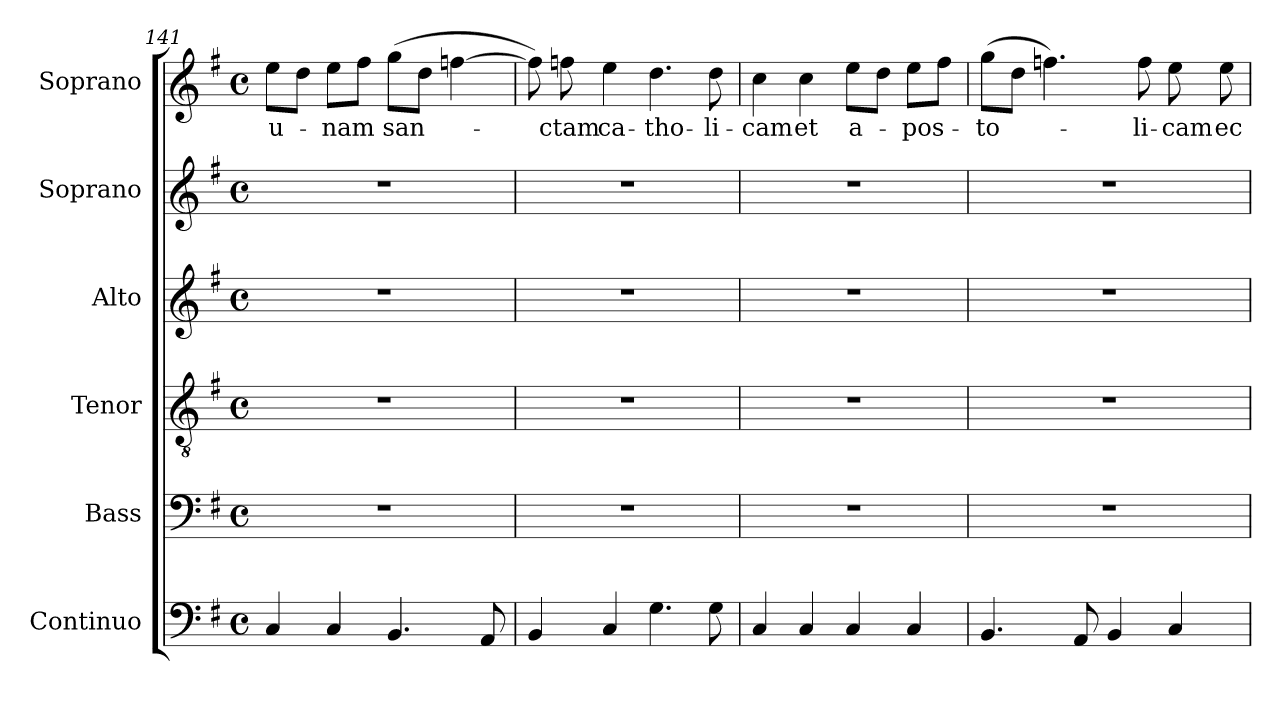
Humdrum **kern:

**kern	**kern	**kern	**kern	**kern	**kern	**text
*part6	*part5	*part4	*part3	*part2	*part1	*part1
*staff6	*staff5	*staff4	*staff3	*staff2	*staff1	*staff1
*I"Continuo	*I"Bass	*I"Tenor	*I"Alto	*I"Soprano	*I"Soprano	*
*I'Cont.	*I'B.	*I'T.	*I'A.	*I'S.	*I'S.	*
!!LO:PB:g=z
*clefF4	*clefF4	*clefGv2	*clefG2	*clefG2	*clefG2	*
*	*	*ITrd7c12	*	*	*	*
*k[f#]	*k[f#]	*k[f#]	*k[f#]	*k[f#]	*k[f#]	*
*G:	*G:	*G:	*G:	*G:	*G:	*
*M4/4	*M4/4	*M4/4	*M4/4	*M4/4	*M4/4	*
*met(c)	*met(c)	*met(c)	*met(c)	*met(c)	*met(c)	*
=141	=141	=141	=141	=141	=141	=141
!	!	!	!	!	!	!LO:LY:b:color=#000000
4Ci/	1r	1r	1r	1r	8eei\L	u-
.	.	.	.	.	8ddi\J	.
!	!	!	!	!	!	!LO:LY:b:color=#000000
4Ci/	.	.	.	.	8eei\L	-nam
.	.	.	.	.	8ff#i\J	.
!	!	!	!	!	!	!LO:LY:b:color=#000000
4.BBi/	.	.	.	.	(8ggi\L	san-
.	.	.	.	.	8ddi\J	.
.	.	.	.	.	[4ffni\	.
8AAi/	.	.	.	.	.	.
=142	=142	=142	=142	=142	=142	=142
4BBi/	1r	1r	1r	1r	8ffi\])	.
!	!	!	!	!	!	!LO:LY:b:color=#000000
.	.	.	.	.	8ffni\	-ctam
!	!	!	!	!	!	!LO:LY:b:color=#000000
4Ci/	.	.	.	.	4eei\	ca-
!	!	!	!	!	!	!LO:LY:b:color=#000000
4.Gi\	.	.	.	.	4.ddi\	-tho-
!	!	!	!	!	!	!LO:LY:b:color=#000000
8Gi\	.	.	.	.	8ddi\	-li-
=143	=143	=143	=143	=143	=143	=143
!	!	!	!	!	!	!LO:LY:b:color=#000000
4Ci/	1r	1r	1r	1r	4cci\	-cam
!	!	!	!	!	!	!LO:LY:b:color=#000000
4Ci/	.	.	.	.	4cci\	et
!	!	!	!	!	!	!LO:LY:b:color=#000000
4Ci/	.	.	.	.	8eei\L	a-
.	.	.	.	.	8ddi\J	.
!	!	!	!	!	!	!LO:LY:b:color=#000000
4Ci/	.	.	.	.	8eei\L	-pos-
.	.	.	.	.	8ff#i\J	.
=144	=144	=144	=144	=144	=144	=144
!	!	!	!	!	!	!LO:LY:b:color=#000000
4.BBi/	1r	1r	1r	1r	(8ggi\L	-to-
.	.	.	.	.	8ddi\J	.
.	.	.	.	.	4.ffni\)	.
8AAi/	.	.	.	.	.	.
4BBi/	.	.	.	.	.	.
!	!	!	!	!	!	!LO:LY:b:color=#000000
.	.	.	.	.	8ffi\	-li-
!	!	!	!	!	!	!LO:LY:b:color=#000000
4Ci/	.	.	.	.	8eei\	-cam
!	!	!	!	!	!	!LO:LY:b:color=#000000
.	.	.	.	.	8eei\	ec-
=	=	=	=	=	=	=
*-	*-	*-	*-	*-	*-	*-
